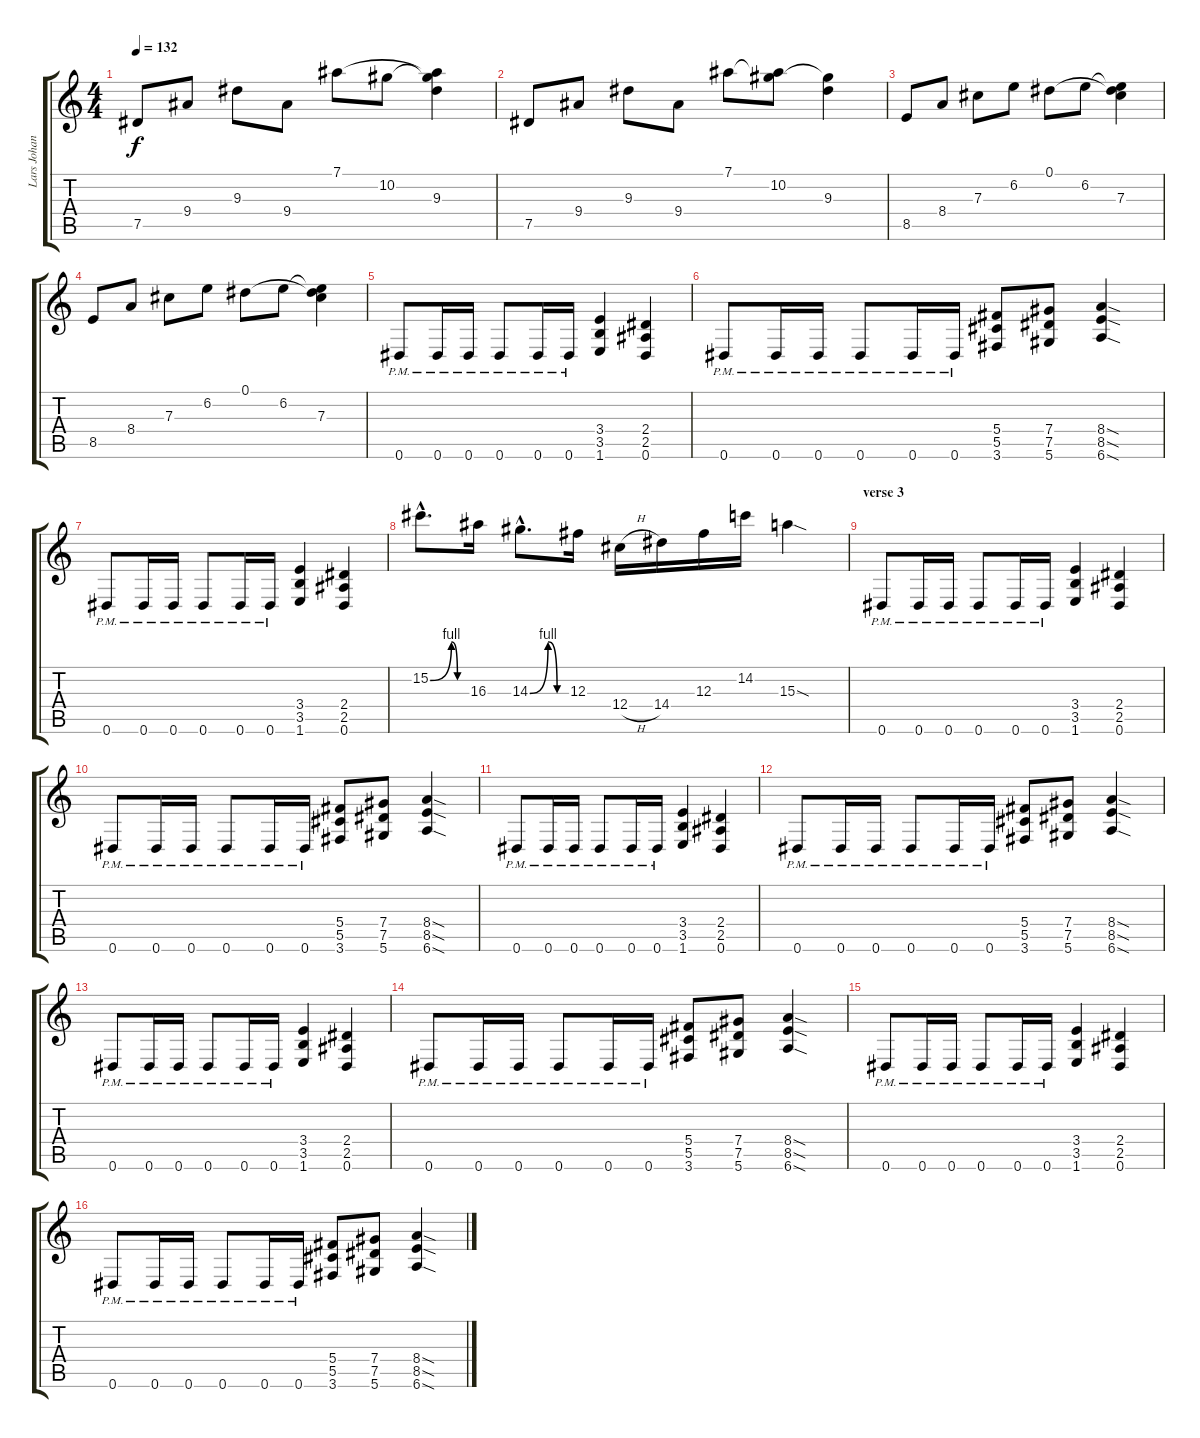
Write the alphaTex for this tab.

\track ("Lars Johansson" "Lars Johan") {instrument distortionguitar}
\staff {score tabs}
\tuning (Eb4 Bb3 Gb3 Db3 Ab2 Eb2) {hide}
\ts (4 4)
\tempo 132
\clef g2
\ks c
7.5.8{dy f} 9.4.8 9.3.8 9.4.8 7.1.8 10.2.8 (7.1{t} 10.2{t} 9.3).4 |
7.5.8 9.4.8 9.3.8 9.4.8 7.1.8 (7.1{t} 10.2).8 (10.2{t} 9.3).4 |
8.5.8 8.4.8 7.3.8 6.2.8 0.1.8 6.2.8 (0.1{t} 6.2{t} 7.3).4 |
8.5.8 8.4.8 7.3.8 6.2.8 0.1.8 6.2.8 (0.1{t} 6.2{t} 7.3).4 |
0.6{pm}.8{volume 14 instrument distortionguitar} 0.6{pm}.16 0.6{pm}.16 0.6{pm}.8 0.6{pm}.16 0.6{pm}.16 (3.4 3.5 1.6).4 (2.4 2.5 0.6).4 |
0.6{pm}.8 0.6{pm}.16 0.6{pm}.16 0.6{pm}.8 0.6{pm}.16 0.6{pm}.16 (5.4 5.5 3.6).8 (7.4 7.5 5.6).8 (8.4{sod} 8.5{sod} 6.6{sod}).4 |
0.6{pm}.8 0.6{pm}.16 0.6{pm}.16 0.6{pm}.8 0.6{pm}.16 0.6{pm}.16 (3.4 3.5 1.6).4 (2.4 2.5 0.6).4 |
15.2{be (custom 0 0 35 4 45 0 60 0) hac}.8{d} 16.3.16 14.3{be (custom 0 0 30 4 45 0 60 0) hac}.8{d} 12.3.16 12.4{h}.16 14.4.16 12.3.16 14.2.16 15.3{sod}.4 |
\section ("" "verse 3")
0.6{pm}.8 0.6{pm}.16 0.6{pm}.16 0.6{pm}.8 0.6{pm}.16 0.6{pm}.16 (3.4 3.5 1.6).4 (2.4 2.5 0.6).4 |
0.6{pm}.8 0.6{pm}.16 0.6{pm}.16 0.6{pm}.8 0.6{pm}.16 0.6{pm}.16 (5.4 5.5 3.6).8 (7.4 7.5 5.6).8 (8.4{sod} 8.5{sod} 6.6{sod}).4 |
0.6{pm}.8 0.6{pm}.16 0.6{pm}.16 0.6{pm}.8 0.6{pm}.16 0.6{pm}.16 (3.4 3.5 1.6).4 (2.4 2.5 0.6).4 |
0.6{pm}.8 0.6{pm}.16 0.6{pm}.16 0.6{pm}.8 0.6{pm}.16 0.6{pm}.16 (5.4 5.5 3.6).8 (7.4 7.5 5.6).8 (8.4{sod} 8.5{sod} 6.6{sod}).4 |
0.6{pm}.8 0.6{pm}.16 0.6{pm}.16 0.6{pm}.8 0.6{pm}.16 0.6{pm}.16 (3.4 3.5 1.6).4 (2.4 2.5 0.6).4 |
0.6{pm}.8 0.6{pm}.16 0.6{pm}.16 0.6{pm}.8 0.6{pm}.16 0.6{pm}.16 (5.4 5.5 3.6).8 (7.4 7.5 5.6).8 (8.4{sod} 8.5{sod} 6.6{sod}).4 |
0.6{pm}.8 0.6{pm}.16 0.6{pm}.16 0.6{pm}.8 0.6{pm}.16 0.6{pm}.16 (3.4 3.5 1.6).4 (2.4 2.5 0.6).4 |
0.6{pm}.8 0.6{pm}.16 0.6{pm}.16 0.6{pm}.8 0.6{pm}.16 0.6{pm}.16 (5.4 5.5 3.6).8 (7.4 7.5 5.6).8 (8.4{sod} 8.5{sod} 6.6{sod}).4
